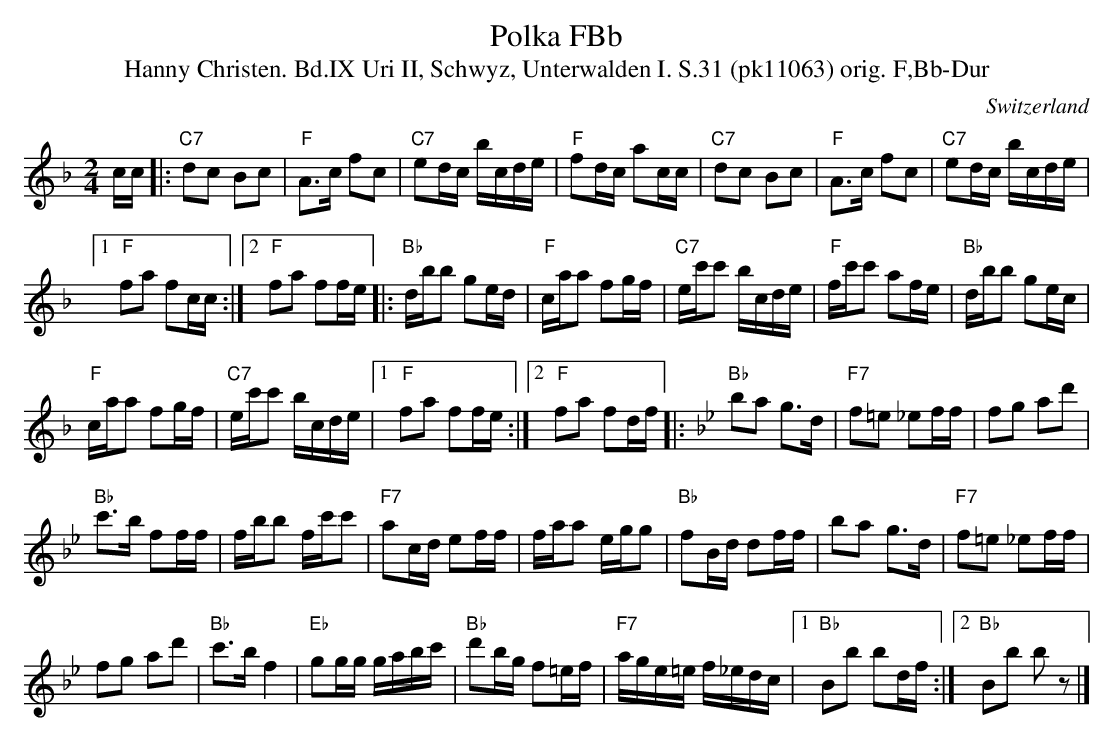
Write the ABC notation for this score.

X:1
T: Polka FBb
T:Hanny Christen. Bd.IX Uri II, Schwyz, Unterwalden I. S.31 (pk11063) orig. F,Bb-Dur
M:2/4
L:1/16
O:Switzerland
K:F major
cc |: "C7"d2c2 B2c2 | "F"A3c f2c2 | "C7"e2dc bcde | "F"f2dc a2cc | "C7"d2c2 B2c2 | "F"A3c f2c2 | "C7"e2dc bcde |1
"F"f2a2 f2cc :|2 "F"f2a2 f2fe |: "Bb"dbb2 g2ed | "F"caa2 f2gf | "C7"ec'c'2 bcde | "F"fc'c'2 a2fe | "Bb"dbb2 g2ec |
"F"caa2 f2gf | "C7"ec'c'2 bcde |1 "F"f2a2 f2fe :|2 "F"f2a2 f2df |: [K:Bb] "Bb"b2a2 g3d | "F7"f2=e2 _e2ff | f2g2 a2d'2 |
"Bb"c'3b f2ff | fbb2 fc'c'2 | "F7"a2cd e2ff | faa2 egg2 | "Bb"f2Bd d2ff | b2a2 g3d | "F7"f2=e2 _e2ff |
f2g2 a2d'2 | "Bb"c'3b f4 | "Eb"g2gg gabc' | "Bb"d'2bg f2=ef | "F7"age=e f_edc |1 "Bb"B2b2 b2df :|2 "Bb"B2b2 b2z2 |]
